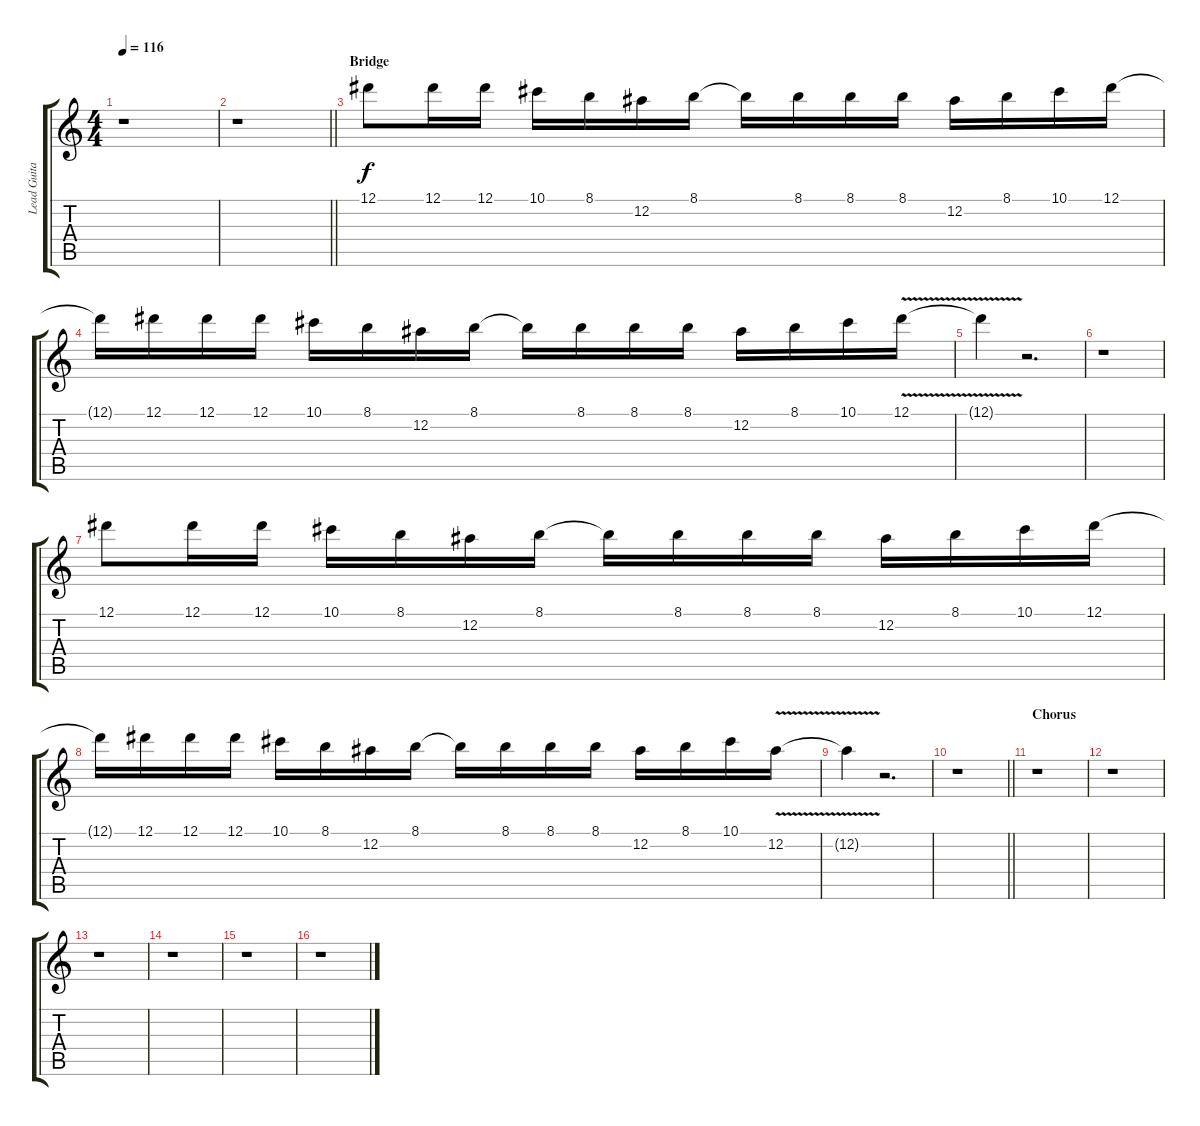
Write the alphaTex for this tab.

\track ("Lead Guitar" "Lead Guita") {instrument distortionguitar}
\staff {score tabs}
\tuning (Eb4 Bb3 Gb3 Db3 Ab2 Eb2) {hide}
\ts (4 4)
\tempo 116
\clef g2
\ks c
r.1{dy f} |
\barLineRight lightlight
r.1 |
\section ("" "Bridge")
12.1.8 12.1.16 12.1.16 10.1.16 8.1.16 12.2.16 8.1.16 8.1{t}.16 8.1.16 8.1.16 8.1.16 12.2.16 8.1.16 10.1.16 12.1.16 |
12.1{t}.16 12.1.16 12.1.16 12.1.16 10.1.16 8.1.16 12.2.16 8.1.16 8.1{t}.16 8.1.16 8.1.16 8.1.16 12.2.16 8.1.16 10.1.16 12.1{v}.16 |
12.1{t}.4 r.2{d} |
r.1 |
12.1.8 12.1.16 12.1.16 10.1.16 8.1.16 12.2.16 8.1.16 8.1{t}.16 8.1.16 8.1.16 8.1.16 12.2.16 8.1.16 10.1.16 12.1.16 |
12.1{t}.16 12.1.16 12.1.16 12.1.16 10.1.16 8.1.16 12.2.16 8.1.16 8.1{t}.16 8.1.16 8.1.16 8.1.16 12.2.16 8.1.16 10.1.16 12.2{v}.16 |
12.2{t}.4 r.2{d} |
\barLineRight lightlight
r.1 |
\section ("" "Chorus")
r.1 |
r.1 |
r.1 |
r.1 |
r.1 |
r.1
